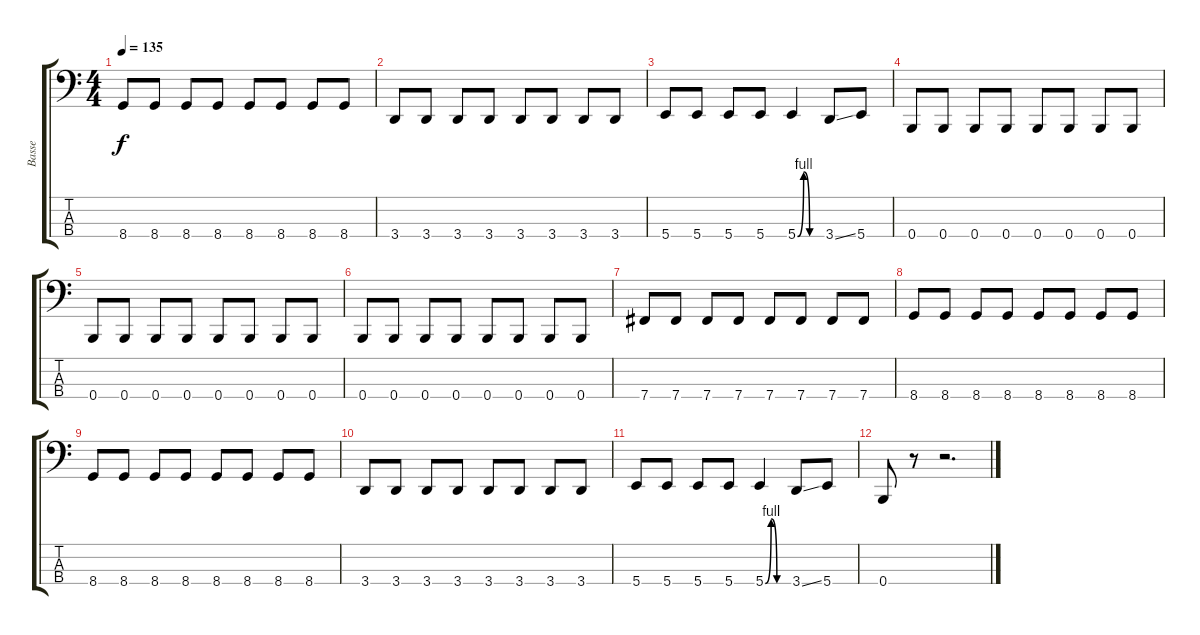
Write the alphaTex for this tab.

\track ("Basse" "Basse") {instrument electricbassfinger}
\staff {score tabs}
\tuning (D2 A1 E1 B0) {hide}
\ts (4 4)
\tempo 135
\clef f4
\ks c
8.4.8{dy f} 8.4.8 8.4.8 8.4.8 8.4.8 8.4.8 8.4.8 8.4.8 |
3.4.8 3.4.8 3.4.8 3.4.8 3.4.8 3.4.8 3.4.8 3.4.8 |
5.4.8 5.4.8 5.4.8 5.4.8 5.4{be (custom 0 0 15 4 30 0 60 0)}.4 3.4{ss}.8 5.4.8 |
0.4.8 0.4.8 0.4.8 0.4.8 0.4.8 0.4.8 0.4.8 0.4.8 |
0.4.8 0.4.8 0.4.8 0.4.8 0.4.8 0.4.8 0.4.8 0.4.8 |
0.4.8 0.4.8 0.4.8 0.4.8 0.4.8 0.4.8 0.4.8 0.4.8 |
7.4.8 7.4.8 7.4.8 7.4.8 7.4.8 7.4.8 7.4.8 7.4.8 |
8.4.8 8.4.8 8.4.8 8.4.8 8.4.8 8.4.8 8.4.8 8.4.8 |
8.4.8 8.4.8 8.4.8 8.4.8 8.4.8 8.4.8 8.4.8 8.4.8 |
3.4.8 3.4.8 3.4.8 3.4.8 3.4.8 3.4.8 3.4.8 3.4.8 |
5.4.8 5.4.8 5.4.8 5.4.8 5.4{be (custom 0 0 15 4 30 0 60 0)}.4 3.4{ss}.8 5.4.8 |
0.4.8 r.8 r.2{d}
